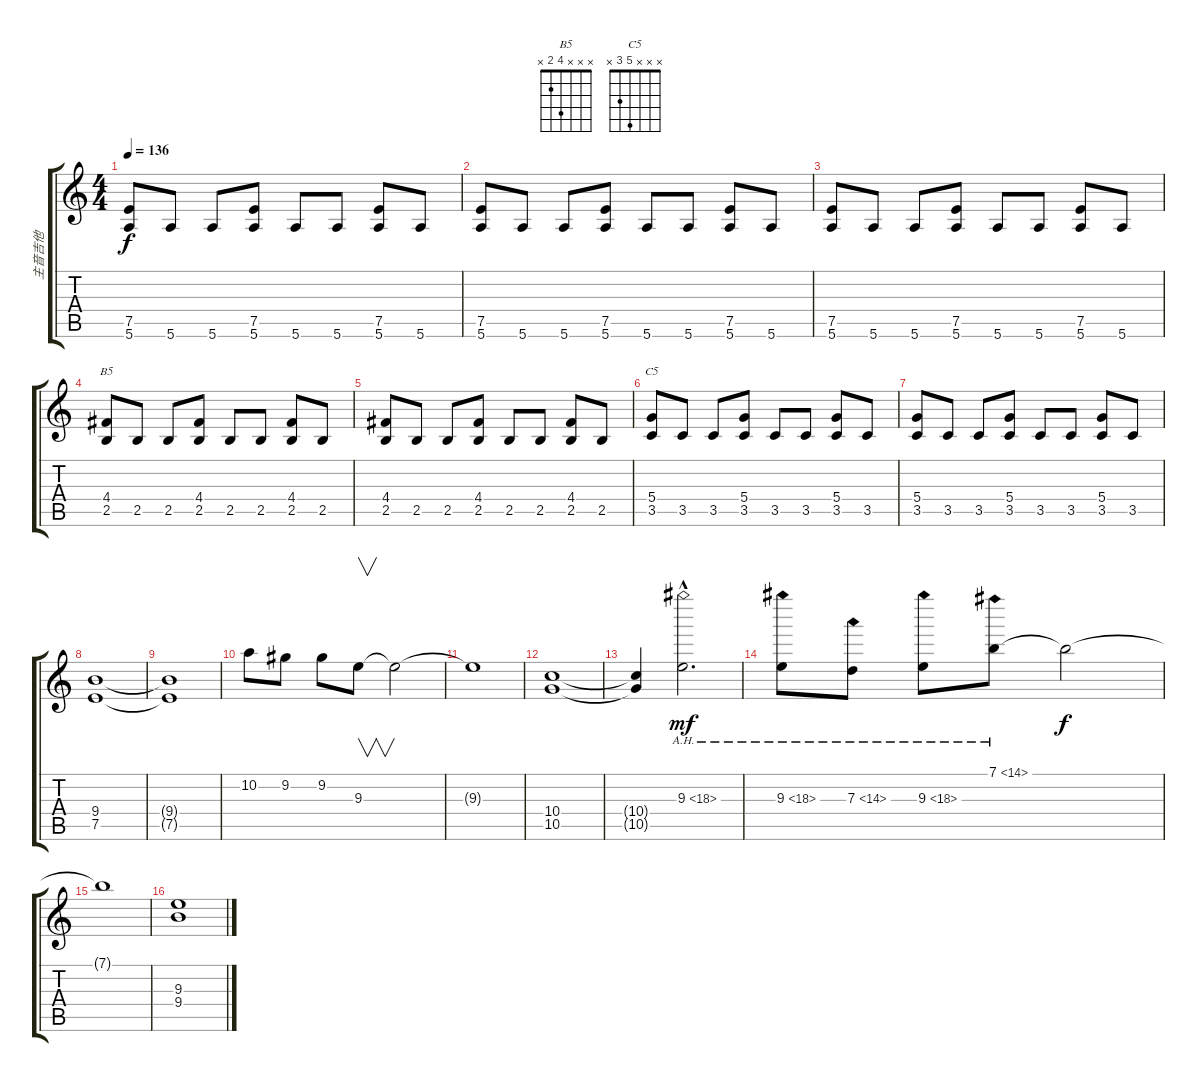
\track ("主音吉他" "主音吉他") {instrument overdrivenguitar}
\staff {score tabs}
\tuning (E4 B3 G3 D3 A2 E2) {hide}
\chord ("B5" x x x 4 2 x)
\chord ("C5" x x x 5 3 x)
\ts (4 4)
\tempo 136
\clef g2
\ks c
(7.5 5.6).8{dy f} 5.6.8 5.6.8 (7.5 5.6).8 5.6.8 5.6.8 (7.5 5.6).8 5.6.8 |
(7.5 5.6).8 5.6.8 5.6.8 (7.5 5.6).8 5.6.8 5.6.8 (7.5 5.6).8 5.6.8 |
(7.5 5.6).8 5.6.8 5.6.8 (7.5 5.6).8 5.6.8 5.6.8 (7.5 5.6).8 5.6.8 |
(4.4 2.5).8{ch "B5"} 2.5.8 2.5.8 (4.4 2.5).8 2.5.8 2.5.8 (4.4 2.5).8 2.5.8 |
(4.4 2.5).8 2.5.8 2.5.8 (4.4 2.5).8 2.5.8 2.5.8 (4.4 2.5).8 2.5.8 |
(5.4 3.5).8{ch "C5"} 3.5.8 3.5.8 (5.4 3.5).8 3.5.8 3.5.8 (5.4 3.5).8 3.5.8 |
(5.4 3.5).8 3.5.8 3.5.8 (5.4 3.5).8 3.5.8 3.5.8 (5.4 3.5).8 3.5.8 |
(9.4 7.5).1 |
(9.4{t} 7.5{t}).1 |
10.2.8 9.2.8 9.2.8 9.3.8{v} 9.3{t}.2 |
9.3{t}.1 |
(10.4 10.5).1 |
(10.4{t} 10.5{t}).4 9.3{ah 9 hac}.2{d dy mf} |
9.3{ah 9}.8 7.3{ah 7}.8 9.3{ah 9}.8 7.1{ah 7}.8 7.1{t}.2{dy f} |
7.1{t}.1 |
(9.3 9.4).1
